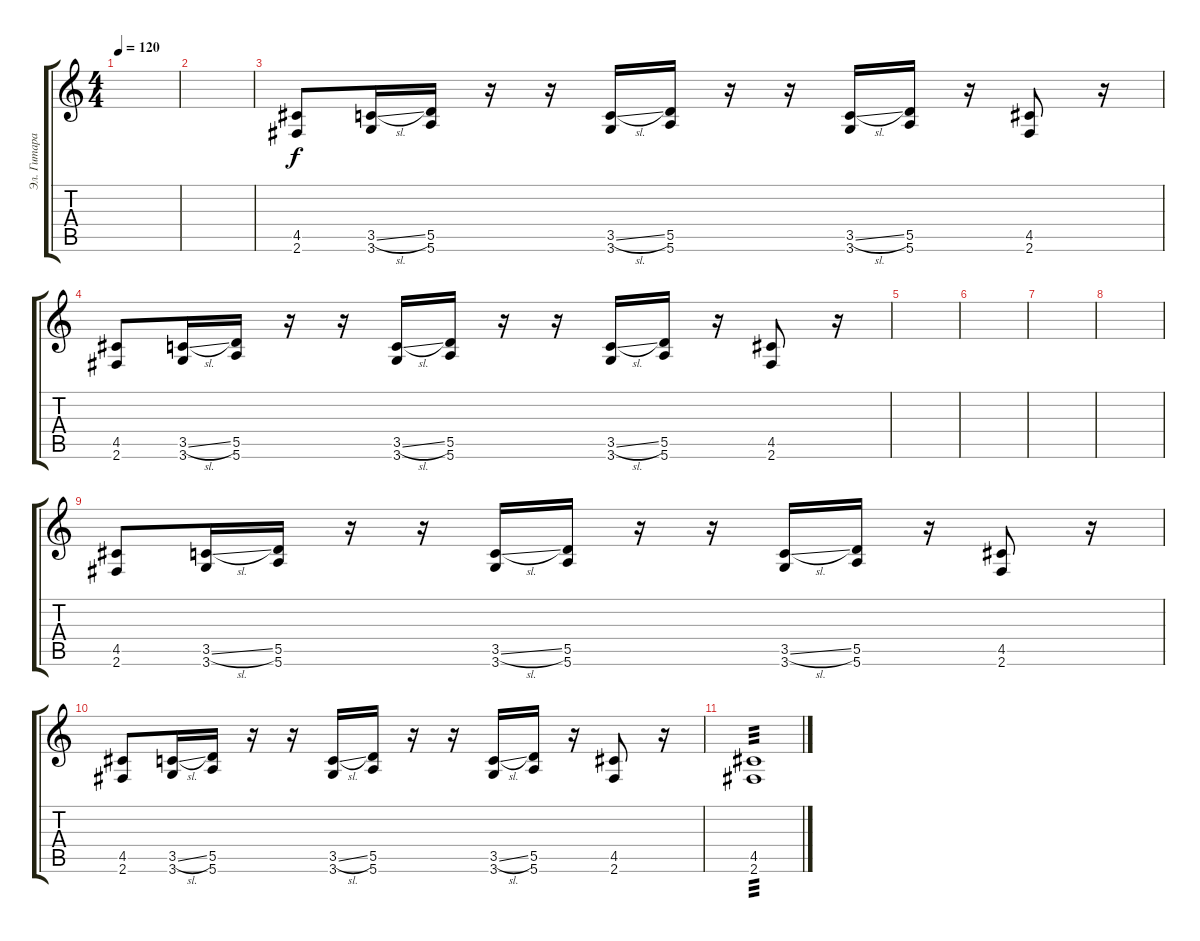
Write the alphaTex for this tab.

\track ("Эл. Гитара" "Эл. Гитара") {instrument distortionguitar}
\staff {score tabs}
\tuning (E4 B3 G3 D3 A2 E2) {hide}
\ts (4 4)
\tempo 120
\clef g2
\ks c
|
|
(4.5 2.6).8 (3.5{sl} 3.6).16 (5.5 5.6).16 r.16 r.16 (3.5{sl} 3.6).16 (5.5 5.6).16 r.16 r.16 (3.5{sl} 3.6).16 (5.5 5.6).16 r.16 (4.5 2.6).8 r.16 |
(4.5 2.6).8 (3.5{sl} 3.6).16 (5.5 5.6).16 r.16 r.16 (3.5{sl} 3.6).16 (5.5 5.6).16 r.16 r.16 (3.5{sl} 3.6).16 (5.5 5.6).16 r.16 (4.5 2.6).8 r.16 |
|
|
|
|
(4.5 2.6).8 (3.5{sl} 3.6).16 (5.5 5.6).16 r.16 r.16 (3.5{sl} 3.6).16 (5.5 5.6).16 r.16 r.16 (3.5{sl} 3.6).16 (5.5 5.6).16 r.16 (4.5 2.6).8 r.16 |
(4.5 2.6).8 (3.5{sl} 3.6).16 (5.5 5.6).16 r.16 r.16 (3.5{sl} 3.6).16 (5.5 5.6).16 r.16 r.16 (3.5{sl} 3.6).16 (5.5 5.6).16 r.16 (4.5 2.6).8 r.16 |
(4.5 2.6).1{tp 3}
